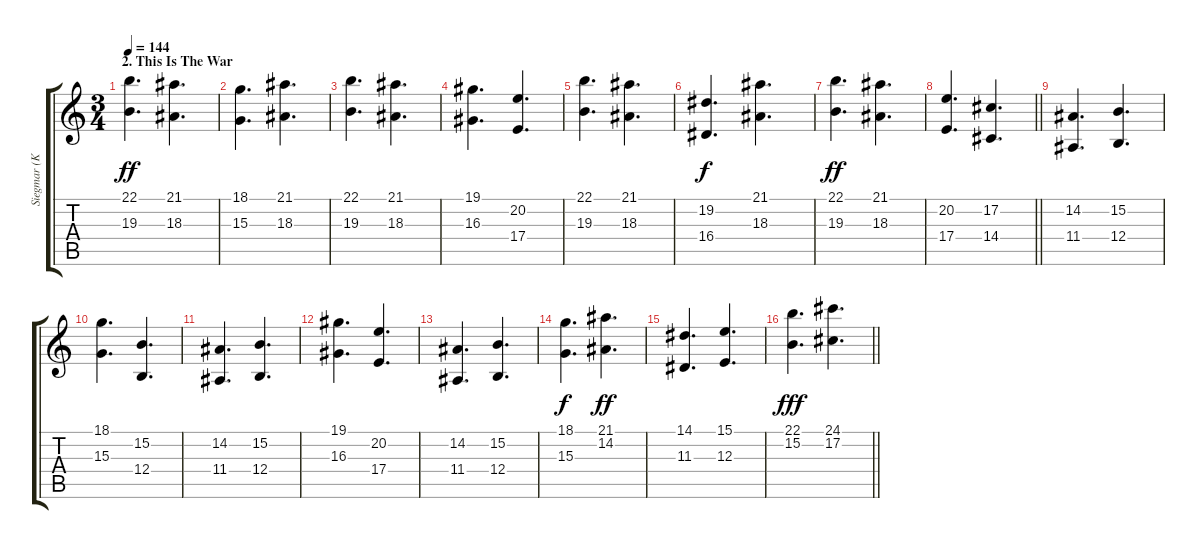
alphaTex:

\track ("Siegmar (Keyboard I)" "Siegmar (K") {instrument stringensemble1}
\staff {score tabs}
\tuning (Db4 Ab3 E3 B2 Gb2 Db2) {hide}
\ts (3 4)
\section ("" "2. This Is The War")
\tempo 144
\clef g2
\ks c
(22.1 19.3).4{d dy ff} (21.1 18.3).4{d} |
(18.1 15.3).4{d} (21.1 18.3).4{d} |
(22.1 19.3).4{d} (21.1 18.3).4{d} |
(19.1 16.3).4{d} (20.2 17.4).4{d} |
(22.1 19.3).4{d} (21.1 18.3).4{d} |
(19.2 16.4).4{d dy f} (21.1 18.3).4{d} |
(22.1 19.3).4{d dy ff} (21.1 18.3).4{d} |
\barLineRight lightlight
(20.2 17.4).4{d} (17.2 14.4).4{d} |
(14.2 11.4).4{d} (15.2 12.4).4{d} |
(18.1 15.3).4{d} (15.2 12.4).4{d} |
(14.2 11.4).4{d} (15.2 12.4).4{d} |
(19.1 16.3).4{d} (20.2 17.4).4{d} |
(14.2 11.4).4{d} (15.2 12.4).4{d} |
(18.1 15.3).4{d dy f} (21.1 14.2).4{d dy ff} |
(14.1 11.3).4{d} (15.1 12.3).4{d} |
\barLineRight lightlight
(22.1 15.2).4{d dy fff} (24.1 17.2).4{d}
